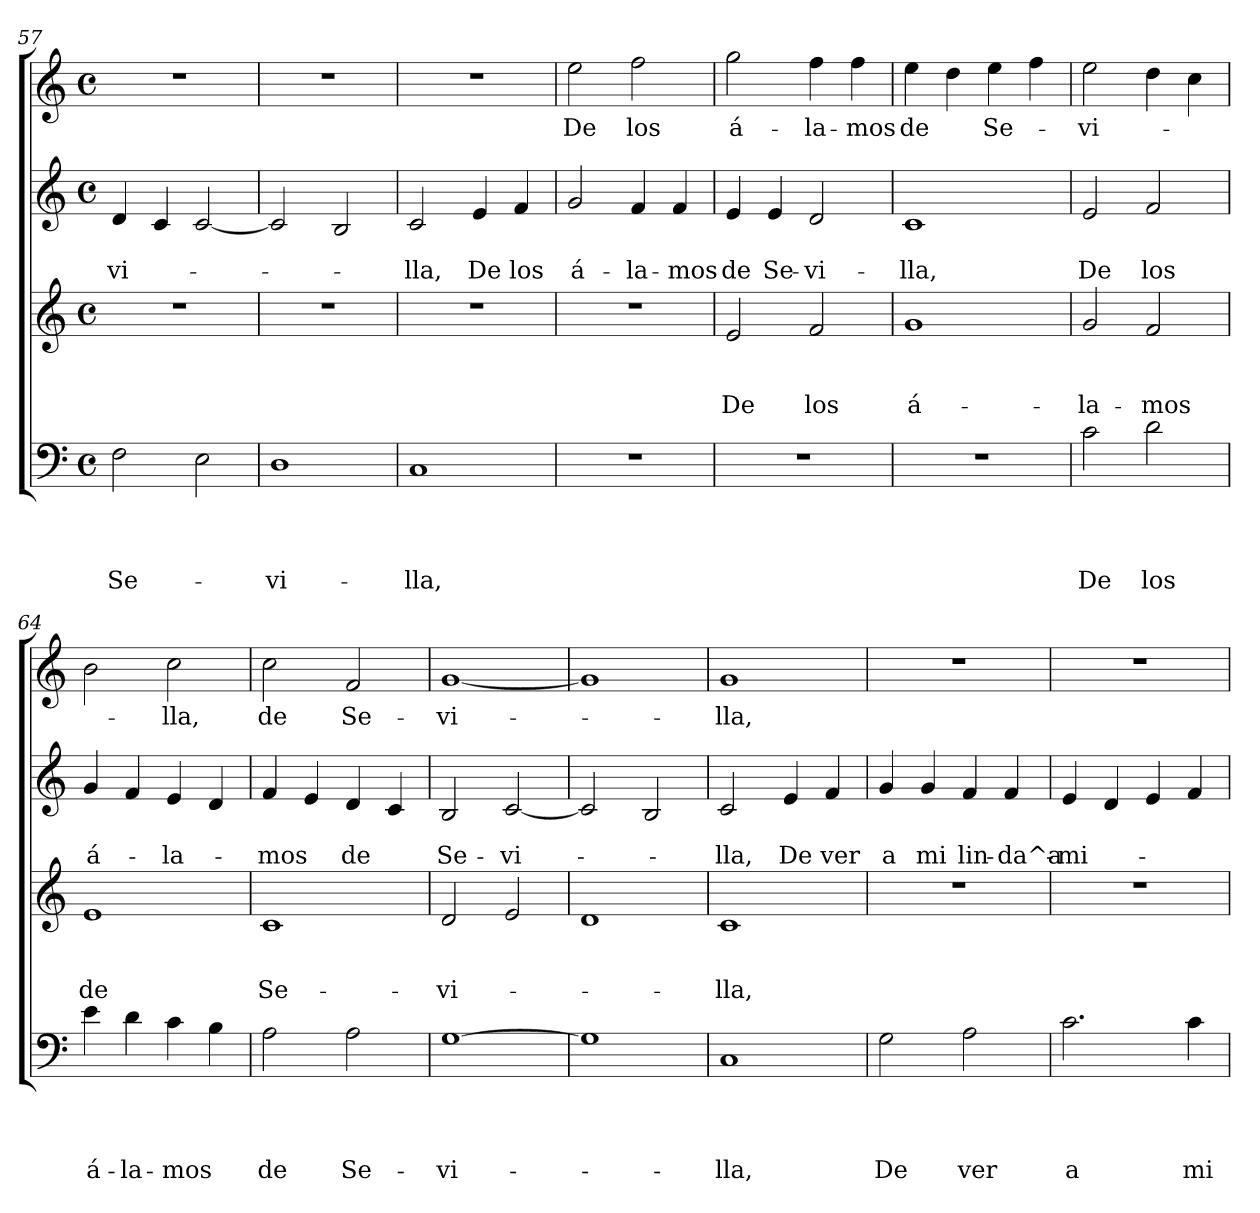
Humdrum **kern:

**kern	**text	**text	**text	**text	**kern	**text	**text	**text	**kern	**text	**text	**kern	**text
*part4	*part4	*part4	*part4	*part4	*part3	*part3	*part3	*part3	*part2	*part2	*part2	*part1	*part1
*staff4	*staff4	*staff4	*staff4	*staff4	*staff3	*staff3	*staff3	*staff3	*staff2	*staff2	*staff2	*staff1	*staff1
*clefF4	*	*	*	*	*clefG2	*	*	*	*clefG2	*	*	*clefG2	*
*k[]	*	*	*	*	*k[]	*	*	*	*k[]	*	*	*k[]	*
*C:	*	*	*	*	*C:	*	*	*	*C:	*	*	*C:	*
*M4/4	*	*	*	*	*M4/4	*	*	*	*M4/4	*	*	*M4/4	*
*met(c)	*	*	*	*	*met(c)	*	*	*	*met(c)	*	*	*met(c)	*
=57	=57	=57	=57	=57	=57	=57	=57	=57	=57	=57	=57	=57	=57
!	!	!	!	!LO:LY:b	!	!	!	!	!	!	!LO:LY:b	!	!
2F\	.	.	.	Se-	1r	.	.	.	4d/	.	-vi-	1r	.
.	.	.	.	.	.	.	.	.	4c/	.	.	.	.
2E\	.	.	.	.	.	.	.	.	[<2c/	.	.	.	.
=58	=58	=58	=58	=58	=58	=58	=58	=58	=58	=58	=58	=58	=58
!	!	!	!	!LO:LY:b	!	!	!	!	!	!	!	!	!
1D	.	.	.	-vi-	1r	.	.	.	2c/]	.	.	1r	.
.	.	.	.	.	.	.	.	.	2B/	.	.	.	.
=59	=59	=59	=59	=59	=59	=59	=59	=59	=59	=59	=59	=59	=59
!	!	!	!	!LO:LY:b	!	!	!	!	!	!	!LO:LY:b	!	!
1C	.	.	.	-lla,	1r	.	.	.	2c/	.	-lla,	1r	.
!	!	!	!	!	!	!	!	!	!	!	!LO:LY:b	!	!
.	.	.	.	.	.	.	.	.	4e/	.	De	.	.
!	!	!	!	!	!	!	!	!	!	!	!LO:LY:b	!	!
.	.	.	.	.	.	.	.	.	4f/	.	los	.	.
=60	=60	=60	=60	=60	=60	=60	=60	=60	=60	=60	=60	=60	=60
!	!	!	!	!	!	!	!	!	!	!	!LO:LY:b	!	!LO:LY:b
1r	.	.	.	.	1r	.	.	.	2g/	.	á-	2ee\	De
!	!	!	!	!	!	!	!	!	!	!	!LO:LY:b	!	!LO:LY:b
.	.	.	.	.	.	.	.	.	4f/	.	-la-	2ff\	los
!	!	!	!	!	!	!	!	!	!	!	!LO:LY:b	!	!
.	.	.	.	.	.	.	.	.	4f/	.	-mos	.	.
=61	=61	=61	=61	=61	=61	=61	=61	=61	=61	=61	=61	=61	=61
!	!	!	!	!	!	!	!	!LO:LY:b	!	!	!LO:LY:b	!	!LO:LY:b
1r	.	.	.	.	2e/	.	.	De	4e/	.	de	2gg\	á-
!	!	!	!	!	!	!	!	!	!	!	!LO:LY:b	!	!
.	.	.	.	.	.	.	.	.	4e/	.	Se-	.	.
!	!	!	!	!	!	!	!	!LO:LY:b	!	!	!LO:LY:b	!	!LO:LY:b
.	.	.	.	.	2f/	.	.	los	2d/	.	-vi-	4ff\	-la-
!	!	!	!	!	!	!	!	!	!	!	!	!	!LO:LY:b
.	.	.	.	.	.	.	.	.	.	.	.	4ff\	-mos
=62	=62	=62	=62	=62	=62	=62	=62	=62	=62	=62	=62	=62	=62
!	!	!	!	!	!	!	!	!LO:LY:b	!	!	!LO:LY:b	!	!LO:LY:b
1r	.	.	.	.	1g	.	.	á-	1c	.	-lla,	4ee\	de
.	.	.	.	.	.	.	.	.	.	.	.	4dd\	.
!	!	!	!	!	!	!	!	!	!	!	!	!	!LO:LY:b
.	.	.	.	.	.	.	.	.	.	.	.	4ee\	Se-
.	.	.	.	.	.	.	.	.	.	.	.	4ff\	.
=63	=63	=63	=63	=63	=63	=63	=63	=63	=63	=63	=63	=63	=63
!	!	!	!	!LO:LY:b	!	!	!	!LO:LY:b	!	!	!LO:LY:b	!	!LO:LY:b
2c\	.	.	.	De	2g/	.	.	-la-	2e/	.	De	2ee\	-vi-
!	!	!	!	!LO:LY:b	!	!	!	!LO:LY:b	!	!	!LO:LY:b	!	!
2d\	.	.	.	los	2f/	.	.	-mos	2f/	.	los	4dd\	.
.	.	.	.	.	.	.	.	.	.	.	.	4cc\	.
!!LO:PB:g=z
=64	=64	=64	=64	=64	=64	=64	=64	=64	=64	=64	=64	=64	=64
!	!	!	!	!LO:LY:b	!	!	!	!LO:LY:b	!	!	!LO:LY:b	!	!
4e\	.	.	.	á-	1e	.	.	de	4g/	.	á-	2b\	.
!	!	!	!	!LO:LY:b	!	!	!	!	!	!	!	!	!
4d\	.	.	.	-la-	.	.	.	.	4f/	.	.	.	.
!	!	!	!	!LO:LY:b	!	!	!	!	!	!	!LO:LY:b	!	!LO:LY:b
4c\	.	.	.	-mos	.	.	.	.	4e/	.	-la-	2cc\	-lla,
4B\	.	.	.	.	.	.	.	.	4d/	.	.	.	.
=65	=65	=65	=65	=65	=65	=65	=65	=65	=65	=65	=65	=65	=65
!	!	!	!	!LO:LY:b	!	!	!	!LO:LY:b	!	!	!LO:LY:b	!	!LO:LY:b
2A\	.	.	.	de	1c	.	.	Se-	4f/	.	-mos	2cc\	de
.	.	.	.	.	.	.	.	.	4e/	.	.	.	.
!	!	!	!	!LO:LY:b	!	!	!	!	!	!	!LO:LY:b	!	!LO:LY:b
2A\	.	.	.	Se-	.	.	.	.	4d/	.	de	2f/	Se-
.	.	.	.	.	.	.	.	.	4c/	.	.	.	.
=66	=66	=66	=66	=66	=66	=66	=66	=66	=66	=66	=66	=66	=66
!	!	!	!	!LO:LY:b	!	!	!	!LO:LY:b	!	!	!LO:LY:b	!	!LO:LY:b
[>1G	.	.	.	-vi-	2d/	.	.	-vi-	2B/	.	Se-	[<1g	-vi-
!	!	!	!	!	!	!	!	!	!	!	!LO:LY:b	!	!
.	.	.	.	.	2e/	.	.	.	[<2c/	.	-vi-	.	.
=67	=67	=67	=67	=67	=67	=67	=67	=67	=67	=67	=67	=67	=67
1G]	.	.	.	.	1d	.	.	.	2c/]	.	.	1g]	.
.	.	.	.	.	.	.	.	.	2B/	.	.	.	.
=68	=68	=68	=68	=68	=68	=68	=68	=68	=68	=68	=68	=68	=68
!	!	!	!	!LO:LY:b	!	!	!	!LO:LY:b	!	!	!LO:LY:b	!	!LO:LY:b
1C	.	.	.	-lla,	1c	.	.	-lla,	2c/	.	-lla,	1g	-lla,
!	!	!	!	!	!	!	!	!	!	!	!LO:LY:b	!	!
.	.	.	.	.	.	.	.	.	4e/	.	De	.	.
!	!	!	!	!	!	!	!	!	!	!	!LO:LY:b	!	!
.	.	.	.	.	.	.	.	.	4f/	.	ver	.	.
=69	=69	=69	=69	=69	=69	=69	=69	=69	=69	=69	=69	=69	=69
!	!	!	!	!LO:LY:b	!	!	!	!	!	!	!LO:LY:b	!	!
2G\	.	.	.	De	1r	.	.	.	4g/	.	a	1r	.
!	!	!	!	!	!	!	!	!	!	!	!LO:LY:b	!	!
.	.	.	.	.	.	.	.	.	4g/	.	mi	.	.
!	!	!	!	!LO:LY:b	!	!	!	!	!	!	!LO:LY:b	!	!
2A\	.	.	.	ver	.	.	.	.	4f/	.	lin-	.	.
!	!	!	!	!	!	!	!	!	!	!	!LO:LY:b	!	!
.	.	.	.	.	.	.	.	.	4f/	.	-da^a-	.	.
=70	=70	=70	=70	=70	=70	=70	=70	=70	=70	=70	=70	=70	=70
!	!	!	!	!LO:LY:b	!	!	!	!	!	!	!LO:LY:b	!	!
2.c\	.	.	.	a	1r	.	.	.	4e/	.	-mi-	1r	.
.	.	.	.	.	.	.	.	.	4d/	.	.	.	.
.	.	.	.	.	.	.	.	.	4e/	.	.	.	.
!	!	!	!	!LO:LY:b	!	!	!	!	!	!	!	!	!
4c\	.	.	.	mi	.	.	.	.	4f/	.	.	.	.
=	=	=	=	=	=	=	=	=	=	=	=	=	=
*-	*-	*-	*-	*-	*-	*-	*-	*-	*-	*-	*-	*-	*-
